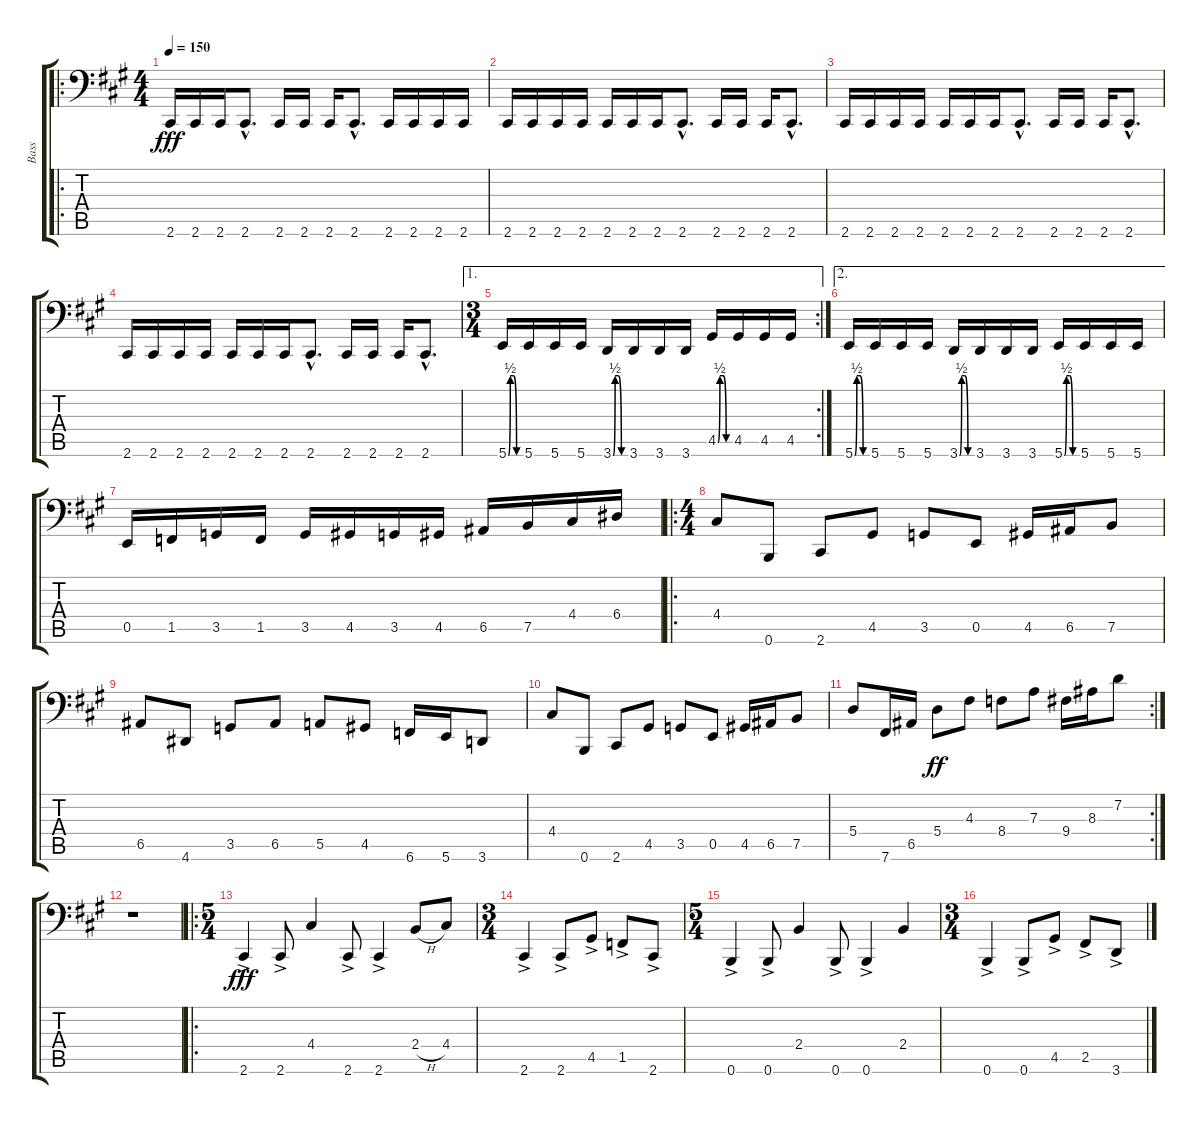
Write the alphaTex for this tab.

\track ("Bass" "Bass") {instrument electricbassfinger}
\staff {score tabs}
\tuning (B2 G2 D2 A1 E1 B0) {hide}
\ro
\ts (4 4)
\tempo 150
\clef f4
\ks a
2.6.16{dy fff instrument electricbassfinger} 2.6.16 2.6.16 2.6{hac}.8{d} 2.6.16 2.6.16 2.6.16 2.6{hac}.8{d} 2.6.16 2.6.16 2.6.16 2.6.16 |
2.6.16 2.6.16 2.6.16 2.6.16 2.6.16 2.6.16 2.6.16 2.6{hac}.8{d} 2.6.16 2.6.16 2.6.16 2.6{hac}.8{d} |
2.6.16 2.6.16 2.6.16 2.6.16 2.6.16 2.6.16 2.6.16 2.6{hac}.8{d} 2.6.16 2.6.16 2.6.16 2.6{hac}.8{d} |
2.6.16 2.6.16 2.6.16 2.6.16 2.6.16 2.6.16 2.6.16 2.6{hac}.8{d} 2.6.16 2.6.16 2.6.16 2.6{hac}.8{d} |
\ae 1
\rc 2
\ts (3 4)
5.6{be (custom 0 0 10 2 25 2 40 0 60 0)}.16 5.6.16 5.6.16 5.6.16 3.6{be (custom 0 0 10 2 25 2 40 0 60 0)}.16 3.6.16 3.6.16 3.6.16 4.5{be (custom 0 0 10 2 25 2 40 0 60 0)}.16 4.5.16 4.5.16 4.5.16 |
\ae 2
5.6{be (custom 0 0 10 2 25 2 40 0 60 0)}.16 5.6.16 5.6.16 5.6.16 3.6{be (custom 0 0 10 2 25 2 40 0 60 0)}.16 3.6.16 3.6.16 3.6.16 5.6{be (custom 0 0 10 2 25 2 40 0 60 0)}.16 5.6.16 5.6.16 5.6.16 |
0.5.16 1.5.16 3.5.16 1.5.16 3.5.16 4.5.16 3.5.16 4.5.16 6.5.16 7.5.16 4.4.16 6.4.16 |
\ro
\ts (4 4)
4.4.8 0.6.8 2.6.8 4.5.8 3.5.8 0.5.8 4.5.16 6.5.16 7.5.8 |
6.5.8 4.6.8 3.5.8 6.5.8 5.5.8 4.5.8 6.6.16 5.6.16 3.6.8 |
4.4.8 0.6.8 2.6.8 4.5.8 3.5.8 0.5.8 4.5.16 6.5.16 7.5.8 |
\rc 2
5.4.8 7.6.16 6.5.16 5.4.8{dy ff} 4.3.8 8.4.8 7.3.8 9.4.16 8.3.16 7.2.8 |
r.1 |
\ro
\ts (5 4)
2.6{ac}.4{dy fff} 2.6{ac}.8 4.4.4 2.6{ac}.8 2.6{ac}.4 2.4{h}.8 4.4.8 |
\ts (3 4)
2.6{ac}.4 2.6{ac}.8 4.5{ac}.8 1.5{ac}.8 2.6{ac}.8 |
\ts (5 4)
0.6{ac}.4 0.6{ac}.8 2.4.4 0.6{ac}.8 0.6{ac}.4 2.4.4 |
\ts (3 4)
0.6{ac}.4 0.6{ac}.8 4.5{ac}.8 2.5{ac}.8 3.6{ac}.8
